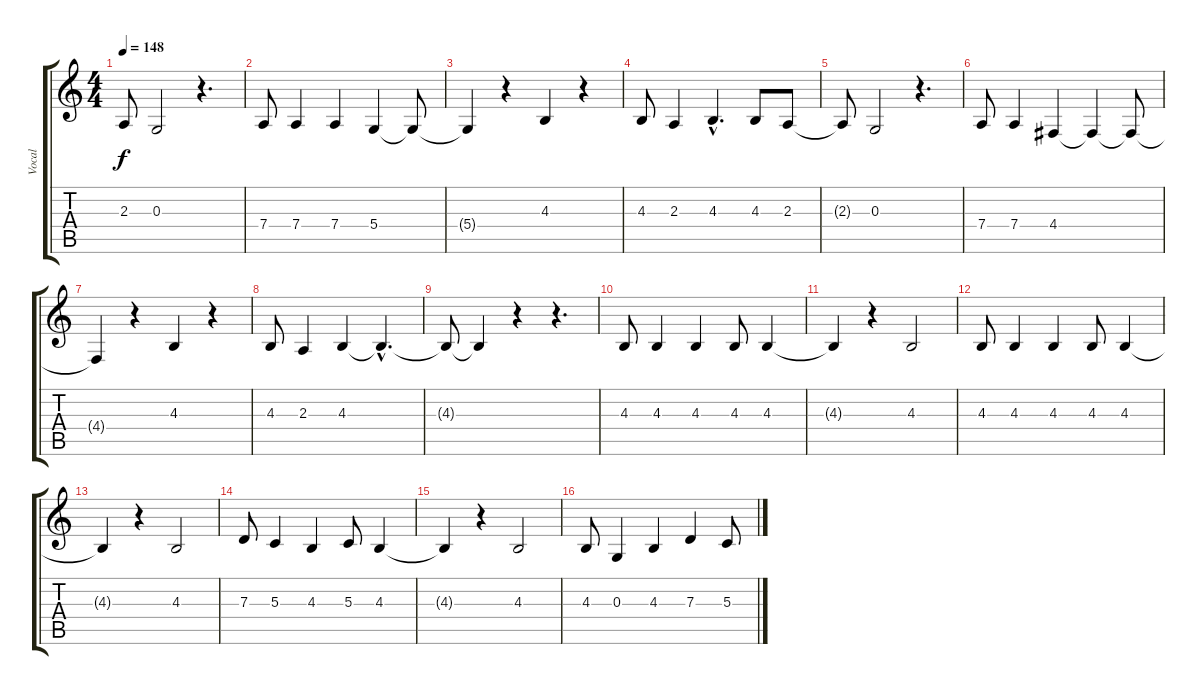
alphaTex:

\track ("Vocal" "Vocal") {instrument cello}
\staff {score tabs}
\tuning (E4 B3 G3 D3 A2 E2) {hide}
\ts (4 4)
\tempo 148
\clef g2
\ks c
2.3{t}.8{dy f} 0.3.2 r.4{d} |
7.4.8 7.4.4 7.4.4 5.4.4 5.4{t}.8 |
5.4{t}.4 r.4 4.3.4 r.4 |
4.3.8 2.3.4 4.3{hac}.4{d} 4.3.8 2.3.8 |
2.3{t}.8 0.3.2 r.4{d} |
7.4.8 7.4.4 4.4.4 4.4{t}.4 4.4{t}.8 |
4.4{t}.4 r.4 4.3.4 r.4 |
4.3.8 2.3.4 4.3.4 4.3{hac t}.4{d} |
4.3{t}.8 4.3{t}.4 r.4 r.4{d} |
4.3.8 4.3.4 4.3.4 4.3.8 4.3.4 |
4.3{t}.4 r.4 4.3.2 |
4.3.8 4.3.4 4.3.4 4.3.8 4.3.4 |
4.3{t}.4 r.4 4.3.2 |
7.3.8 5.3.4 4.3.4 5.3.8 4.3.4 |
4.3{t}.4 r.4 4.3.2 |
4.3.8 0.3.4 4.3.4 7.3.4 5.3.8
